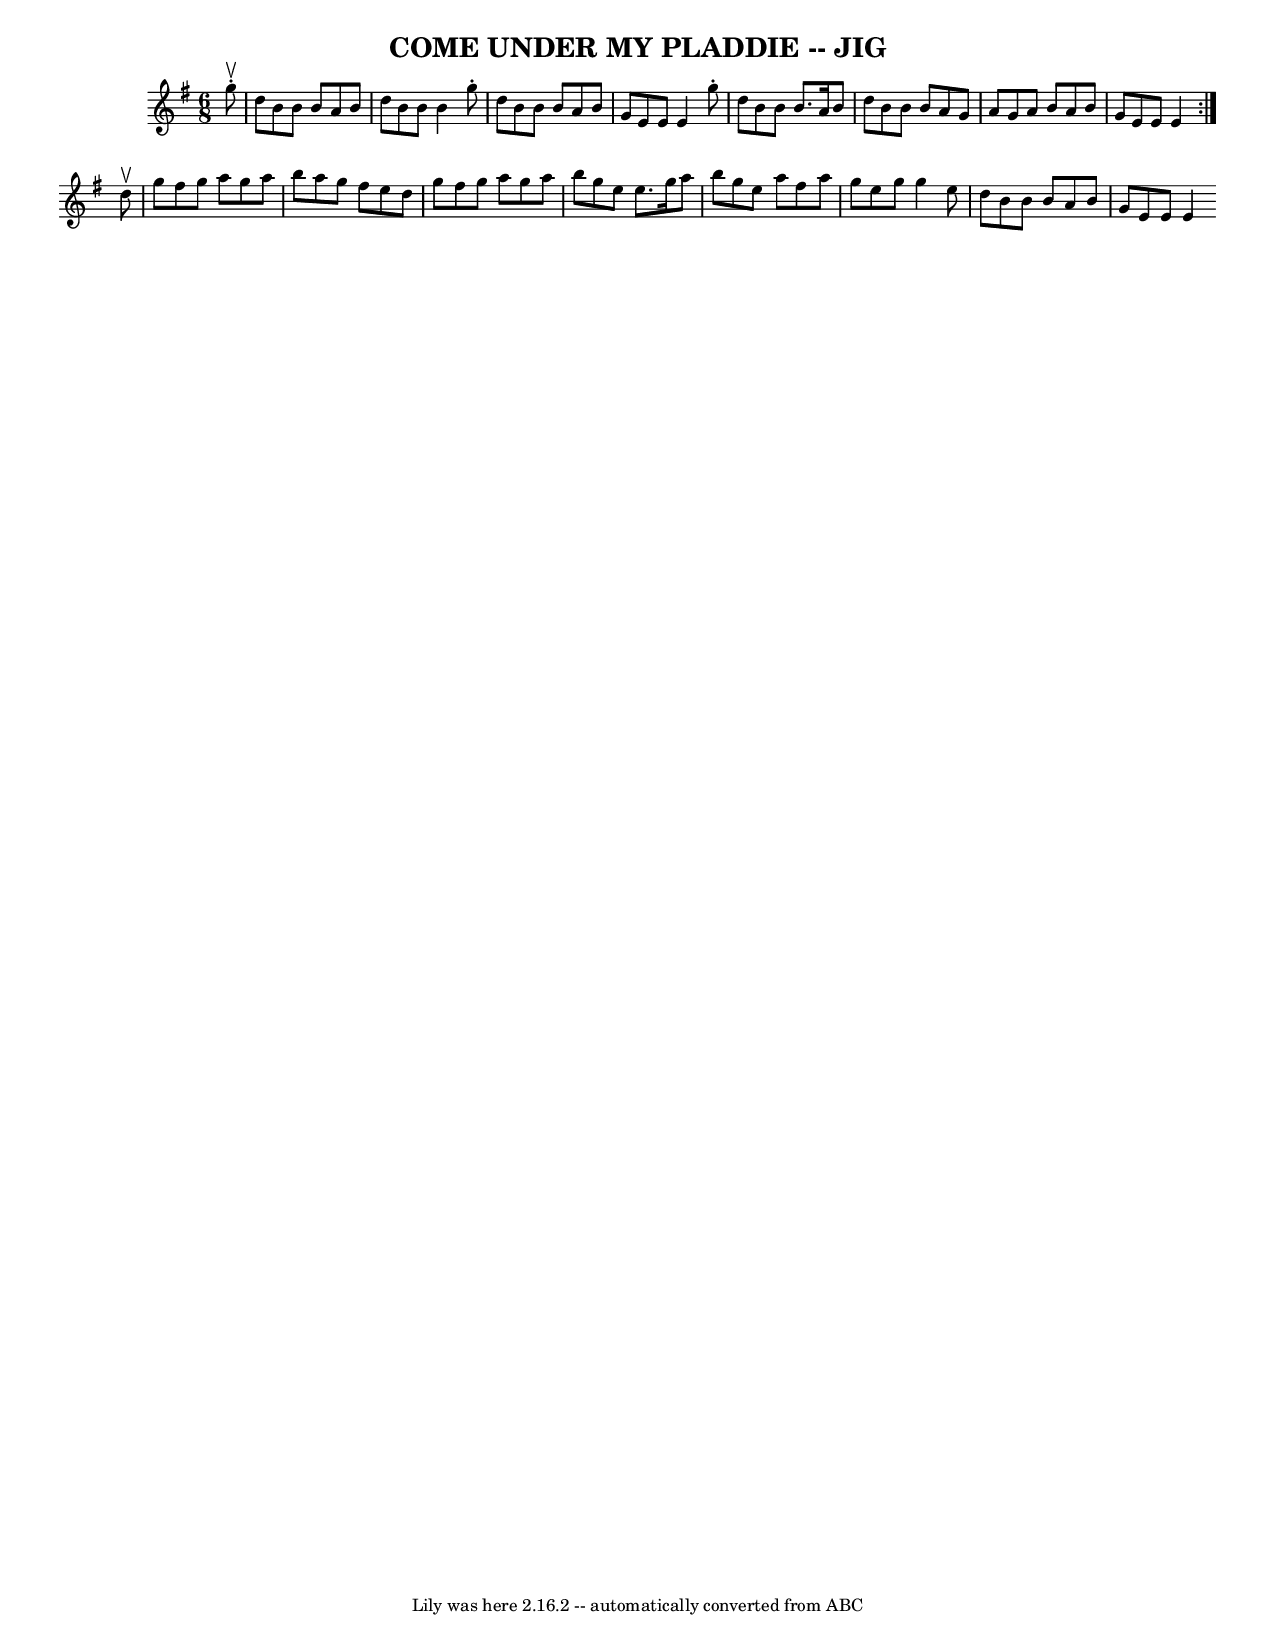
\version "2.16.2"
\include "Mammoth.ily"
\header {
  %% book = "Ryan's Mammoth Collection of Fiddle Tunes"
  crossRefNumber = "1"
  footnotes = ""
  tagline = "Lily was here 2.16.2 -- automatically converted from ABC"
  title = "COME UNDER MY PLADDIE -- JIG"

}
voicedefault =  {
  \time 6/8
  \key g \major
  \partial 8

  \repeat volta 2 {
    g''8^\upbow-.         |
    d''8 b'8 b'8 b'8 a'8 b'8     |
    d''8 b'8 b'8 b'4 g''8-.   |
    d''8 b'8 b'8 b'8 a'8 b'8     |
    g'8 e'8 e'8 e'4 g''8-.        |
    d''8 b'8 b'8 b'8. a'16 b'8     |
    d''8 b'8 b'8 b'8 a'8 g'8    |
    a'8 g'8 a'8 b'8 a'8 b'8     |
    g'8 e'8 e'8 e'4
  }
  d''8^\upbow       |
  g''8 fs''8 g''8 a''8 g''8 a''8     |
  b''8 a''8 g''8 fs''8 e''8 d''8     |
  g''8 fs''8 g''8 a''8 g''8 a''8    |
  b''8 g''8 e''8 e''8. g''16 a''8         |
  b''8 g''8 e''8 a''8 fs''8 a''8     |
  g''8 e''8 g''8 g''4 e''8     |
  d''8 b'8 b'8 b'8 a'8 b'8    |
  g'8 e'8  e'8 e'4
}

\score{
  <<
    \context Staff="default"
    {
      \voicedefault

    }
  >>
  \layout {
  }
  \midi {
  }
}
